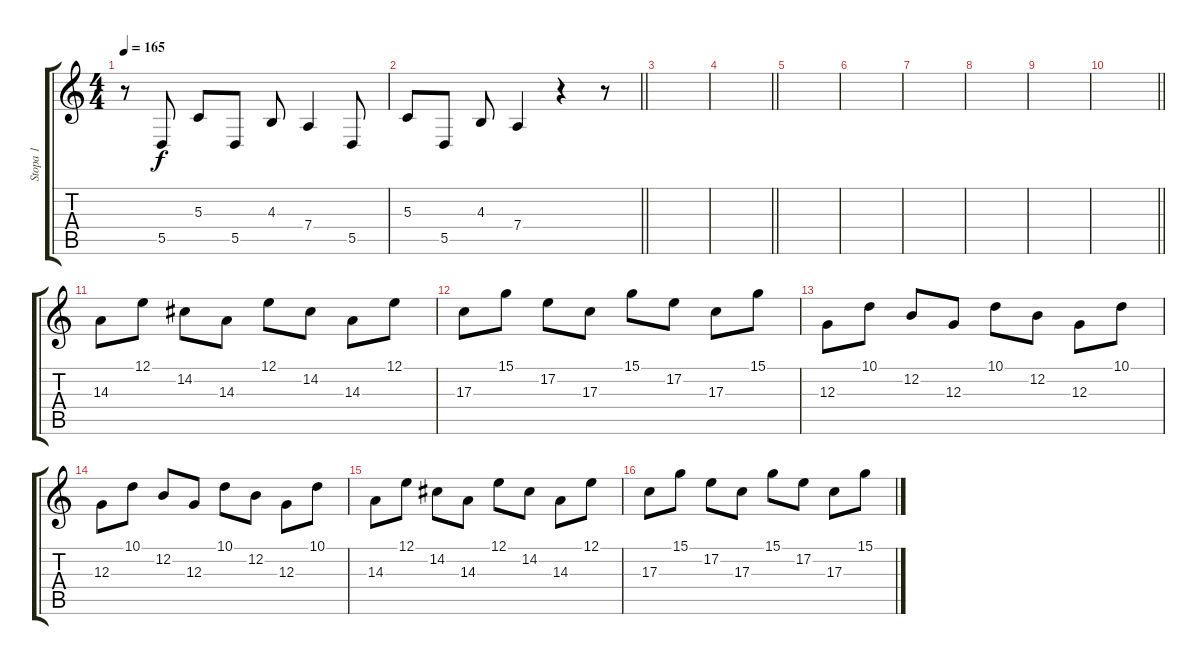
\track ("Stopa 1" "Stopa 1") {instrument synthstrings1}
\staff {score tabs}
\tuning (E4 B3 G3 D3 A2 E2) {hide}
\ts (4 4)
\tempo 165
\clef g2
\ks c
r.8{dy f} 5.5.8 5.3.8 5.5.8 4.3.8 7.4.4 5.5.8 |
\barLineRight lightlight
5.3.8 5.5.8 4.3.8 7.4.4 r.4 r.8 |
\section ("" "")
|
\barLineRight lightlight
|
|
|
|
|
|
\barLineRight lightlight
|
14.3.8{instrument electricpiano2} 12.1.8 14.2.8 14.3.8 12.1.8 14.2.8 14.3.8 12.1.8 |
17.3.8 15.1.8 17.2.8 17.3.8 15.1.8 17.2.8 17.3.8 15.1.8 |
12.3.8 10.1.8 12.2.8 12.3.8 10.1.8 12.2.8 12.3.8 10.1.8 |
12.3.8 10.1.8 12.2.8 12.3.8 10.1.8 12.2.8 12.3.8 10.1.8 |
14.3.8 12.1.8 14.2.8 14.3.8 12.1.8 14.2.8 14.3.8 12.1.8 |
17.3.8 15.1.8 17.2.8 17.3.8 15.1.8 17.2.8 17.3.8 15.1.8
